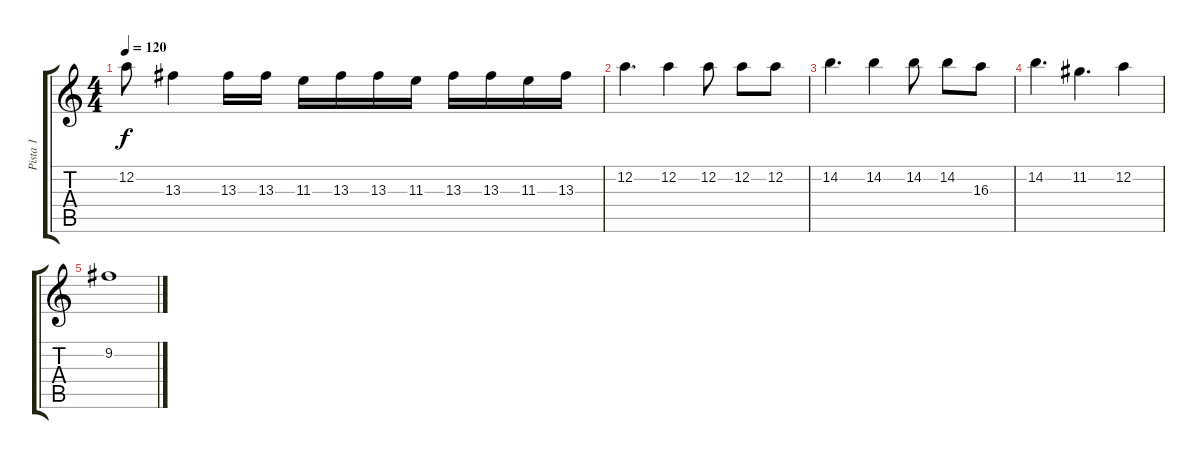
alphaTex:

\track ("Pista 1" "Pista 1") {instrument distortionguitar}
\staff {score tabs}
\tuning (D4 A3 F3 C3 G2 D2) {hide}
\ts (4 4)
\tempo 120
\clef g2
\ks c
12.2.8{dy f} 13.3.4 13.3.16 13.3.16 11.3.16 13.3.16 13.3.16 11.3.16 13.3.16 13.3.16 11.3.16 13.3.16 |
12.2.4{d} 12.2.4 12.2.8 12.2.8 12.2.8 |
14.2.4{d} 14.2.4 14.2.8 14.2.8 16.3.8 |
14.2.4{d} 11.2.4{d} 12.2.4 |
9.2.1
